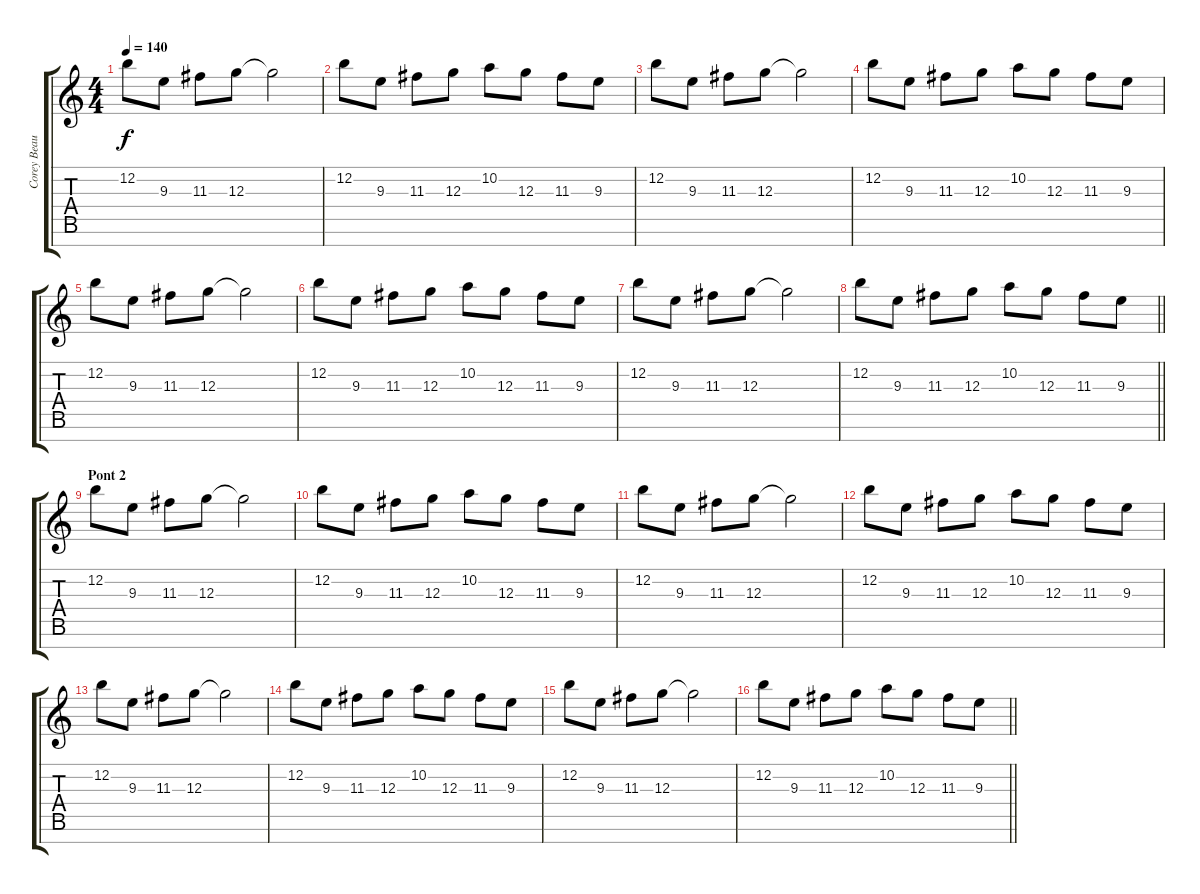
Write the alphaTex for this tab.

\track ("Corey Beaulieu" "Corey Beau") {instrument distortionguitar}
\staff {score tabs}
\tuning (E4 B3 G3 D3 A2 E2 B1) {hide}
\ts (4 4)
\tempo 140
\clef g2
\ks c
12.2.8{dy f} 9.3.8 11.3.8 12.3.8 12.3{t}.2 |
12.2.8 9.3.8 11.3.8 12.3.8 10.2.8 12.3.8 11.3.8 9.3.8 |
12.2.8 9.3.8 11.3.8 12.3.8 12.3{t}.2 |
12.2.8 9.3.8 11.3.8 12.3.8 10.2.8 12.3.8 11.3.8 9.3.8 |
12.2.8 9.3.8 11.3.8 12.3.8 12.3{t}.2 |
12.2.8 9.3.8 11.3.8 12.3.8 10.2.8 12.3.8 11.3.8 9.3.8 |
12.2.8 9.3.8 11.3.8 12.3.8 12.3{t}.2 |
\barLineRight lightlight
12.2.8 9.3.8 11.3.8 12.3.8 10.2.8 12.3.8 11.3.8 9.3.8 |
\section ("" "Pont 2")
12.2.8 9.3.8 11.3.8 12.3.8 12.3{t}.2 |
12.2.8 9.3.8 11.3.8 12.3.8 10.2.8 12.3.8 11.3.8 9.3.8 |
12.2.8 9.3.8 11.3.8 12.3.8 12.3{t}.2 |
12.2.8 9.3.8 11.3.8 12.3.8 10.2.8 12.3.8 11.3.8 9.3.8 |
12.2.8 9.3.8 11.3.8 12.3.8 12.3{t}.2 |
12.2.8 9.3.8 11.3.8 12.3.8 10.2.8 12.3.8 11.3.8 9.3.8 |
12.2.8 9.3.8 11.3.8 12.3.8 12.3{t}.2 |
\barLineRight lightlight
12.2.8 9.3.8 11.3.8 12.3.8 10.2.8 12.3.8 11.3.8 9.3.8
